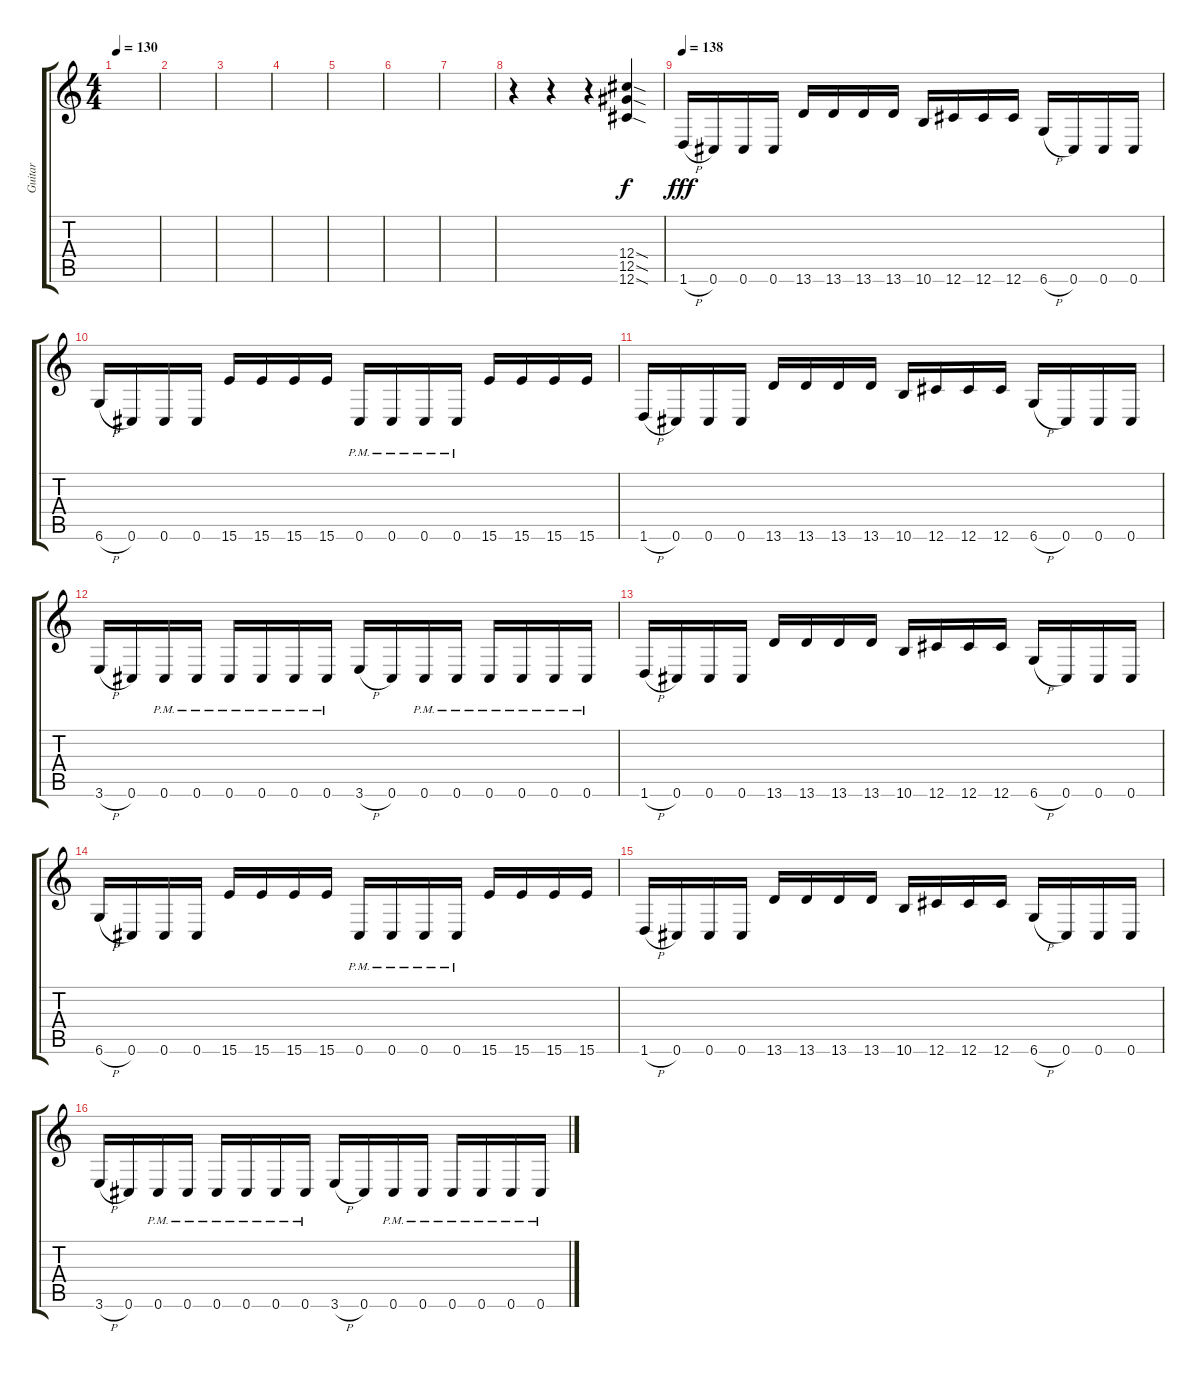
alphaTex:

\track ("Guitar" "Guitar") {instrument overdrivenguitar}
\staff {score tabs}
\tuning (Eb4 Bb3 Gb3 Db3 Ab2 Db2) {hide}
\ts (4 4)
\tempo 130
\clef g2
\ks c
|
|
|
|
|
|
|
r.4 r.4 r.4 (12.4{sod} 12.5{sod} 12.6{sod}).4 |
\tempo 138
1.6{h}.16{dy fff} 0.6.16 0.6.16 0.6.16 13.6.16 13.6.16 13.6.16 13.6.16 10.6.16 12.6.16 12.6.16 12.6.16 6.6{h}.16 0.6.16 0.6.16 0.6.16 |
6.6{h}.16 0.6.16 0.6.16 0.6.16 15.6.16 15.6.16 15.6.16 15.6.16 0.6{pm}.16 0.6{pm}.16 0.6{pm}.16 0.6{pm}.16 15.6.16 15.6.16 15.6.16 15.6.16 |
1.6{h}.16 0.6.16 0.6.16 0.6.16 13.6.16 13.6.16 13.6.16 13.6.16 10.6.16 12.6.16 12.6.16 12.6.16 6.6{h}.16 0.6.16 0.6.16 0.6.16 |
3.6{h}.16 0.6.16 0.6{pm}.16 0.6{pm}.16 0.6{pm}.16 0.6{pm}.16 0.6{pm}.16 0.6{pm}.16 3.6{h}.16 0.6.16 0.6{pm}.16 0.6{pm}.16 0.6{pm}.16 0.6{pm}.16 0.6{pm}.16 0.6{pm}.16 |
1.6{h}.16 0.6.16 0.6.16 0.6.16 13.6.16 13.6.16 13.6.16 13.6.16 10.6.16 12.6.16 12.6.16 12.6.16 6.6{h}.16 0.6.16 0.6.16 0.6.16 |
6.6{h}.16 0.6.16 0.6.16 0.6.16 15.6.16 15.6.16 15.6.16 15.6.16 0.6{pm}.16 0.6{pm}.16 0.6{pm}.16 0.6{pm}.16 15.6.16 15.6.16 15.6.16 15.6.16 |
1.6{h}.16 0.6.16 0.6.16 0.6.16 13.6.16 13.6.16 13.6.16 13.6.16 10.6.16 12.6.16 12.6.16 12.6.16 6.6{h}.16 0.6.16 0.6.16 0.6.16 |
3.6{h}.16 0.6.16 0.6{pm}.16 0.6{pm}.16 0.6{pm}.16 0.6{pm}.16 0.6{pm}.16 0.6{pm}.16 3.6{h}.16 0.6.16 0.6{pm}.16 0.6{pm}.16 0.6{pm}.16 0.6{pm}.16 0.6{pm}.16 0.6{pm}.16
